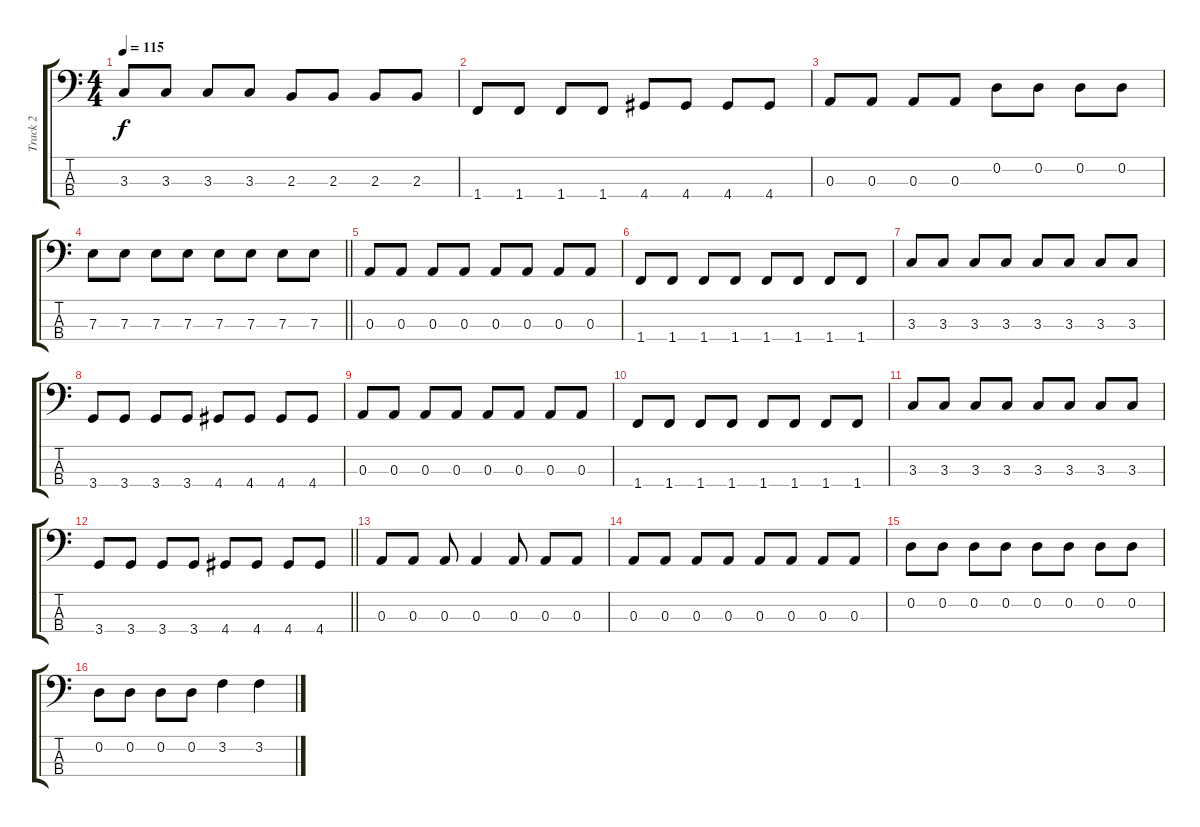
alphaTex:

\track ("Track 2" "Track 2") {instrument electricbasspick}
\staff {score tabs}
\tuning (G2 D2 A1 E1) {hide}
\ts (4 4)
\tempo 115
\clef f4
\ks c
3.3.8{dy f} 3.3.8 3.3.8 3.3.8 2.3.8 2.3.8 2.3.8 2.3.8 |
1.4.8 1.4.8 1.4.8 1.4.8 4.4.8 4.4.8 4.4.8 4.4.8 |
0.3.8 0.3.8 0.3.8 0.3.8 0.2.8 0.2.8 0.2.8 0.2.8 |
\barLineRight lightlight
7.3.8 7.3.8 7.3.8 7.3.8 7.3.8 7.3.8 7.3.8 7.3.8 |
0.3.8 0.3.8 0.3.8 0.3.8 0.3.8 0.3.8 0.3.8 0.3.8 |
1.4.8 1.4.8 1.4.8 1.4.8 1.4.8 1.4.8 1.4.8 1.4.8 |
3.3.8 3.3.8 3.3.8 3.3.8 3.3.8 3.3.8 3.3.8 3.3.8 |
3.4.8 3.4.8 3.4.8 3.4.8 4.4.8 4.4.8 4.4.8 4.4.8 |
0.3.8 0.3.8 0.3.8 0.3.8 0.3.8 0.3.8 0.3.8 0.3.8 |
1.4.8 1.4.8 1.4.8 1.4.8 1.4.8 1.4.8 1.4.8 1.4.8 |
3.3.8 3.3.8 3.3.8 3.3.8 3.3.8 3.3.8 3.3.8 3.3.8 |
\barLineRight lightlight
3.4.8 3.4.8 3.4.8 3.4.8 4.4.8 4.4.8 4.4.8 4.4.8 |
0.3.8 0.3.8 0.3.8 0.3.4 0.3.8 0.3.8 0.3.8 |
0.3.8 0.3.8 0.3.8 0.3.8 0.3.8 0.3.8 0.3.8 0.3.8 |
0.2.8 0.2.8 0.2.8 0.2.8 0.2.8 0.2.8 0.2.8 0.2.8 |
0.2.8 0.2.8 0.2.8 0.2.8 3.2.4 3.2.4
